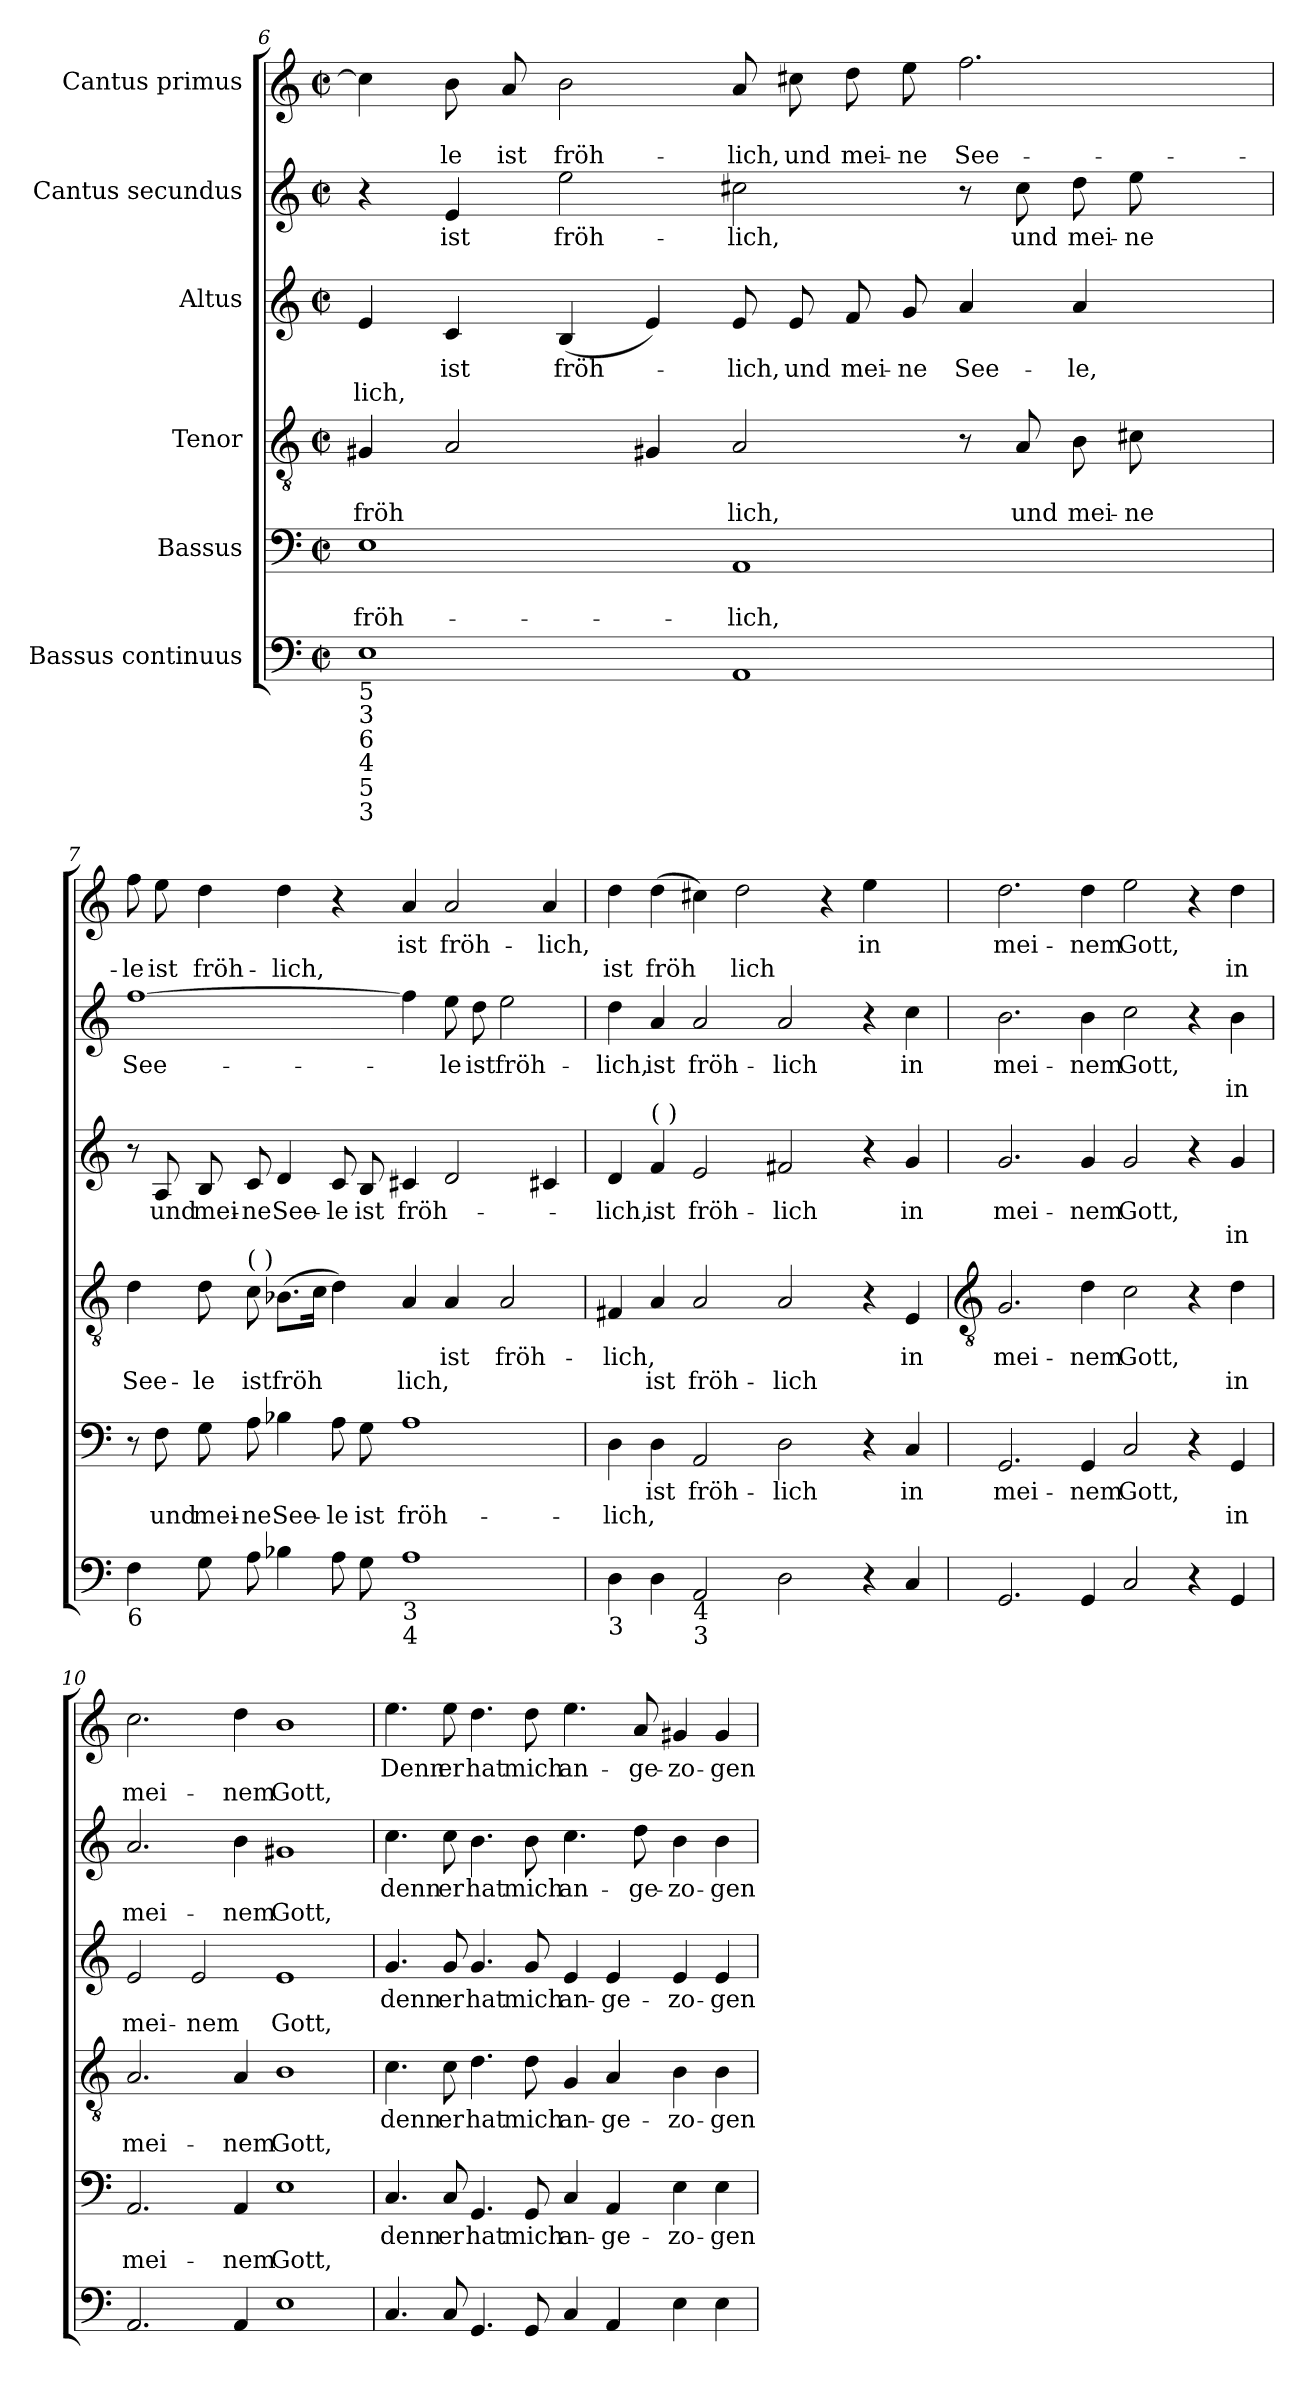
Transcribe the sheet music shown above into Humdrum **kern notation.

**kern	**kern	**text	**text	**kern	**text	**text	**kern	**text	**text	**kern	**text	**text	**kern	**text	**text
*part6	*part5	*part5	*part5	*part4	*part4	*part4	*part3	*part3	*part3	*part2	*part2	*part2	*part1	*part1	*part1
*staff6	*staff5	*staff5	*staff5	*staff4	*staff4	*staff4	*staff3	*staff3	*staff3	*staff2	*staff2	*staff2	*staff1	*staff1	*staff1
*I"Bassus continuus	*I"Bassus	*	*	*I"Tenor	*	*	*I"Altus	*	*	*I"Cantus secundus	*	*	*I"Cantus primus	*	*
!!LO:LB:g=z
*clefF4	*clefF4	*	*	*clefGv2	*	*	*clefG2	*	*	*clefG2	*	*	*clefG2	*	*
*k[]	*k[]	*	*	*k[]	*	*	*k[]	*	*	*k[]	*	*	*k[]	*	*
*C:	*C:	*	*	*C:	*	*	*C:	*	*	*C:	*	*	*C:	*	*
*M4/2	*M4/2	*	*	*M4/2	*	*	*M4/2	*	*	*M4/2	*	*	*M4/2	*	*
*met(c|)	*met(c|)	*	*	*met(c|)	*	*	*met(c|)	*	*	*met(c|)	*	*	*met(c|)	*	*
=6	=6	=6	=6	=6	=6	=6	=6	=6	=6	=6	=6	=6	=6	=6	=6
!LO:TX:b:t=5\n3	!	!	!	!	!	!	!	!	!	!	!	!	!	!	!
!LO:TX:b:t=6\n4	!	!	!	!	!	!	!	!	!	!	!	!	!	!	!
!LO:TX:b:t=5	!	!	!	!	!	!	!	!	!	!	!	!	!	!	!
!LO:TX:b:t=3	!	!	!	!	!	!	!	!	!	!	!	!	!	!	!
!	!	!	!LO:LY:b	!	!	!LO:LY:b	!	!	!LO:LY:b	!	!	!	!	!	!
1E	1E	.	fröh-	4G#X	.	fröh	4e	.	-lich,	4r	.	.	4cc]	.	.
!	!	!	!	!	!	!	!	!LO:LY:b	!	!	!LO:LY:b	!	!	!	!LO:LY:b
.	.	.	.	2A	.	.	4c	ist	.	4e	ist	.	8b	.	-le
!	!	!	!	!	!	!	!	!	!	!	!	!	!	!	!LO:LY:b
.	.	.	.	.	.	.	.	.	.	.	.	.	8a	.	ist
!	!	!	!	!	!	!	!	!LO:LY:b	!	!	!LO:LY:b	!	!	!	!LO:LY:b
.	.	.	.	.	.	.	(<4B	fröh-	.	2ee	fröh-	.	2b	.	fröh-
.	.	.	.	4G#X	.	.	4e)	.	.	.	.	.	.	.	.
!	!	!	!LO:LY:b	!	!	!LO:LY:b	!	!LO:LY:b	!	!	!LO:LY:b	!	!	!	!LO:LY:b
1AA	1AA	.	-lich,	2A	.	lich,	8e	-lich,	.	2cc#X	-lich,	.	8a	.	-lich,
!	!	!	!	!	!	!	!	!LO:LY:b	!	!	!	!	!	!	!LO:LY:b
.	.	.	.	.	.	.	8e	und	.	.	.	.	8cc#X	.	und
!	!	!	!	!	!	!	!	!LO:LY:b	!	!	!	!	!	!	!LO:LY:b
.	.	.	.	.	.	.	8f	mei-	.	.	.	.	8dd	.	mei-
!	!	!	!	!	!	!	!	!LO:LY:b	!	!	!	!	!	!	!LO:LY:b
.	.	.	.	.	.	.	8g	-ne	.	.	.	.	8ee	.	-ne
!	!	!	!	!	!	!	!	!LO:LY:b	!	!	!	!	!	!	!LO:LY:b
.	.	.	.	8r	.	.	4a	See-	.	8r	.	.	2.ff	.	See-
!	!	!	!	!	!	!LO:LY:b	!	!	!	!	!LO:LY:b	!	!	!	!
.	.	.	.	8A	.	und	.	.	.	8cc#	und	.	.	.	.
!	!	!	!	!	!	!LO:LY:b	!	!LO:LY:b	!	!	!LO:LY:b	!	!	!	!
.	.	.	.	8B	.	mei-	4a	-le,	.	8dd	mei-	.	.	.	.
!	!	!	!	!	!	!LO:LY:b	!	!	!	!	!LO:LY:b	!	!	!	!
.	.	.	.	8c#X	.	-ne	.	.	.	8ee	-ne	.	.	.	.
4ryy	4ryy	.	.	4ryy	.	.	4ryy	.	.	4ryy	.	.	.	.	.
=7	=7	=7	=7	=7	=7	=7	=7	=7	=7	=7	=7	=7	=7	=7	=7
!LO:TX:b:t=6	!	!	!	!	!	!	!	!	!	!	!	!	!	!	!
!	!	!	!	!	!	!LO:LY:b	!	!	!	!	!LO:LY:b	!	!	!	!LO:LY:b
4F	8r	.	.	4d	.	See-	8r	.	.	[1ff	See-	.	8ff	.	-le
!	!	!	!LO:LY:b	!	!	!	!	!LO:LY:b	!	!	!	!	!	!	!LO:LY:b
.	8F	.	und	.	.	.	8A	und	.	.	.	.	8ee	.	ist
!	!	!	!LO:LY:b	!	!	!LO:LY:b	!	!LO:LY:b	!	!	!	!	!	!	!LO:LY:b
8G	8G	.	mei-	8d	.	-le	8B	mei-	.	.	.	.	4dd	.	fröh-
!	!	!	!	!LO:TX:a:t=(  )	!	!	!	!	!	!	!	!	!	!	!
!	!	!	!LO:LY:b	!	!	!LO:LY:b	!	!LO:LY:b	!	!	!	!	!	!	!
8A	8A	.	-ne	8c	.	ist	8c	-ne	.	.	.	.	.	.	.
!	!	!	!LO:LY:b	!	!	!LO:LY:b	!	!LO:LY:b	!	!	!	!	!	!	!LO:LY:b
4B-X	4B-X	.	See-	(>8.B-XL	.	fröh	4d	See-	.	.	.	.	4dd	.	-lich,
.	.	.	.	16cJ	.	.	.	.	.	.	.	.	.	.	.
!	!	!	!LO:LY:b	!	!	!	!	!LO:LY:b	!	!	!	!	!	!	!
8A	8A	.	-le	4d)	.	.	8c	-le	.	.	.	.	4r	.	.
!	!	!	!LO:LY:b	!	!	!	!	!LO:LY:b	!	!	!	!	!	!	!
8G	8G	.	ist	.	.	.	8B	ist	.	.	.	.	.	.	.
!LO:TX:b:t=3	!	!	!	!	!	!	!	!	!	!	!	!	!	!	!
!LO:TX:b:t=4	!	!	!	!	!	!	!	!	!	!	!	!	!	!	!
!	!	!	!LO:LY:b	!	!	!LO:LY:b	!	!LO:LY:b	!	!	!	!	!	!LO:LY:b	!
1A	1A	.	fröh-	4A	.	lich,	4c#X	fröh-	.	4ff]	.	.	4a	ist	.
!	!	!	!	!	!LO:LY:b	!	!	!	!	!	!LO:LY:b	!	!	!LO:LY:b	!
.	.	.	.	4A	ist	.	2d	.	.	8ee	-le	.	2a	fröh-	.
!	!	!	!	!	!	!	!	!	!	!	!LO:LY:b	!	!	!	!
.	.	.	.	.	.	.	.	.	.	8dd	ist	.	.	.	.
!	!	!	!	!	!LO:LY:b	!	!	!	!	!	!LO:LY:b	!	!	!	!
.	.	.	.	2A	fröh-	.	.	.	.	2ee	fröh-	.	.	.	.
!	!	!	!	!	!	!	!	!	!	!	!	!	!	!LO:LY:b	!
.	.	.	.	.	.	.	4c#X	.	.	.	.	.	4a	-lich,	.
=8	=8	=8	=8	=8	=8	=8	=8	=8	=8	=8	=8	=8	=8	=8	=8
!LO:TX:b:t=3	!	!	!	!	!	!	!	!	!	!	!	!	!	!	!
!	!	!	!LO:LY:b	!	!LO:LY:b	!	!	!LO:LY:b	!	!	!LO:LY:b	!	!	!	!LO:LY:b
4D	4D	.	-lich,	4F#X	-lich,	.	4d	-lich,	.	4dd	-lich,	.	4dd	.	ist
!	!	!	!	!	!	!	!LO:TX:a:t=(  )	!	!	!	!	!	!	!	!
!	!	!LO:LY:b	!	!	!	!LO:LY:b	!	!LO:LY:b	!	!	!LO:LY:b	!	!	!	!LO:LY:b
4D	4D	ist	.	4A	.	ist	4f	ist	.	4a	ist	.	(>4dd	.	fröh
!LO:TX:b:t=4	!	!	!	!	!	!	!	!	!	!	!	!	!	!	!
!LO:TX:b:t=3	!	!	!	!	!	!	!	!	!	!	!	!	!	!	!
!	!	!LO:LY:b	!	!	!	!LO:LY:b	!	!LO:LY:b	!	!	!LO:LY:b	!	!	!	!
2AA	2AA	fröh-	.	2A	.	fröh-	2e	fröh-	.	2a	fröh-	.	4cc#X)	.	.
!	!	!	!	!	!	!	!	!	!	!	!	!	!	!	!LO:LY:b
.	.	.	.	.	.	.	.	.	.	.	.	.	2dd	.	lich
!	!	!LO:LY:b	!	!	!	!LO:LY:b	!	!LO:LY:b	!	!	!LO:LY:b	!	!	!	!
2D	2D	-lich	.	2A	.	-lich	2f#X	-lich	.	2a	-lich	.	.	.	.
.	.	.	.	.	.	.	.	.	.	.	.	.	4r	.	.
!	!	!	!	!	!	!	!	!	!	!	!	!	!	!LO:LY:b	!
4r	4r	.	.	4r	.	.	4r	.	.	4r	.	.	4ee	in	.
!	!	!LO:LY:b	!	!	!LO:LY:b	!	!	!LO:LY:b	!	!	!LO:LY:b	!	!	!	!
4C	4C	in	.	4E	in	.	4g	in	.	4cc	in	.	4ryy	.	.
!!LO:LB:g=z
=9	=9	=9	=9	=9	=9	=9	=9	=9	=9	=9	=9	=9	=9	=9	=9
*	*	*	*	*clefGv2	*	*	*	*	*	*	*	*	*	*	*
!	!	!LO:LY:b	!	!	!LO:LY:b	!	!	!LO:LY:b	!	!	!LO:LY:b	!	!	!LO:LY:b	!
2.GG	2.GG	mei-	.	2.G	mei-	.	2.g	mei-	.	2.b	mei-	.	2.dd	mei-	.
!	!	!LO:LY:b	!	!	!LO:LY:b	!	!	!LO:LY:b	!	!	!LO:LY:b	!	!	!LO:LY:b	!
4GG	4GG	-nem	.	4d	-nem	.	4g	-nem	.	4b	-nem	.	4dd	-nem	.
!	!	!LO:LY:b	!	!	!LO:LY:b	!	!	!LO:LY:b	!	!	!LO:LY:b	!	!	!LO:LY:b	!
2C	2C	Gott,	.	2c	Gott,	.	2g	Gott,	.	2cc	Gott,	.	2ee	Gott,	.
4r	4r	.	.	4r	.	.	4r	.	.	4r	.	.	4r	.	.
!	!	!	!LO:LY:b	!	!	!LO:LY:b	!	!	!LO:LY:b	!	!	!LO:LY:b	!	!	!LO:LY:b
4GG	4GG	.	in	4d	.	in	4g	.	in	4b	.	in	4dd	.	in
=10	=10	=10	=10	=10	=10	=10	=10	=10	=10	=10	=10	=10	=10	=10	=10
!	!	!	!LO:LY:b	!	!	!LO:LY:b	!	!	!LO:LY:b	!	!	!LO:LY:b	!	!	!LO:LY:b
2.AA	2.AA	.	mei-	2.A	.	mei-	2e	.	mei-	2.a	.	mei-	2.cc	.	mei-
!	!	!	!	!	!	!	!	!	!LO:LY:b	!	!	!	!	!	!
.	.	.	.	.	.	.	2e	.	-nem	.	.	.	.	.	.
!	!	!	!LO:LY:b	!	!	!LO:LY:b	!	!	!	!	!	!LO:LY:b	!	!	!LO:LY:b
4AA	4AA	.	-nem	4A	.	-nem	.	.	.	4b	.	-nem	4dd	.	-nem
!	!	!	!LO:LY:b	!	!	!LO:LY:b	!	!	!LO:LY:b	!	!	!LO:LY:b	!	!	!LO:LY:b
1E	1E	.	Gott,	1B	.	Gott,	1e	.	Gott,	1g#X	.	Gott,	1b	.	Gott,
=11	=11	=11	=11	=11	=11	=11	=11	=11	=11	=11	=11	=11	=11	=11	=11
!	!	!LO:LY:b	!	!	!LO:LY:b	!	!	!LO:LY:b	!	!	!LO:LY:b	!	!	!LO:LY:b	!
4.C	4.C	denn	.	4.c	denn	.	4.g	denn	.	4.cc	denn	.	4.ee	Denn	.
!	!	!LO:LY:b	!	!	!LO:LY:b	!	!	!LO:LY:b	!	!	!LO:LY:b	!	!	!LO:LY:b	!
8C	8C	er	.	8c	er	.	8g	er	.	8cc	er	.	8ee	er	.
!	!	!LO:LY:b	!	!	!LO:LY:b	!	!	!LO:LY:b	!	!	!LO:LY:b	!	!	!LO:LY:b	!
4.GG	4.GG	hat	.	4.d	hat	.	4.g	hat	.	4.b	hat	.	4.dd	hat	.
!	!	!LO:LY:b	!	!	!LO:LY:b	!	!	!LO:LY:b	!	!	!LO:LY:b	!	!	!LO:LY:b	!
8GG	8GG	mich	.	8d	mich	.	8g	mich	.	8b	mich	.	8dd	mich	.
!	!	!LO:LY:b	!	!	!LO:LY:b	!	!	!LO:LY:b	!	!	!LO:LY:b	!	!	!LO:LY:b	!
4C	4C	an-	.	4G	an-	.	4e	an-	.	4.cc	an-	.	4.ee	an-	.
!	!	!LO:LY:b	!	!	!LO:LY:b	!	!	!LO:LY:b	!	!	!	!	!	!	!
4AA	4AA	-ge-	.	4A	-ge-	.	4e	-ge-	.	.	.	.	.	.	.
!	!	!	!	!	!	!	!	!	!	!	!LO:LY:b	!	!	!LO:LY:b	!
.	.	.	.	.	.	.	.	.	.	8dd	-ge-	.	8a	-ge-	.
!	!	!LO:LY:b	!	!	!LO:LY:b	!	!	!LO:LY:b	!	!	!LO:LY:b	!	!	!LO:LY:b	!
4E	4E	-zo-	.	4B	-zo-	.	4e	-zo-	.	4b	-zo-	.	4g#X	-zo-	.
!	!	!LO:LY:b	!	!	!LO:LY:b	!	!	!LO:LY:b	!	!	!LO:LY:b	!	!	!LO:LY:b	!
4E	4E	-gen	.	4B	-gen	.	4e	-gen	.	4b	-gen	.	4g#	-gen	.
=	=	=	=	=	=	=	=	=	=	=	=	=	=	=	=
*-	*-	*-	*-	*-	*-	*-	*-	*-	*-	*-	*-	*-	*-	*-	*-
